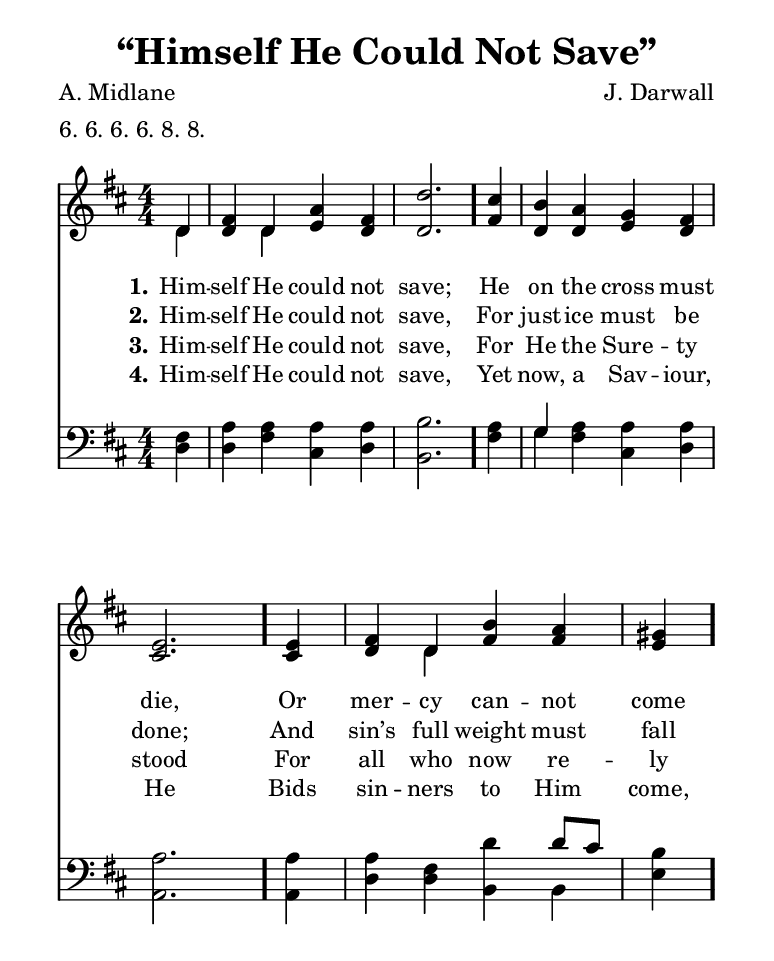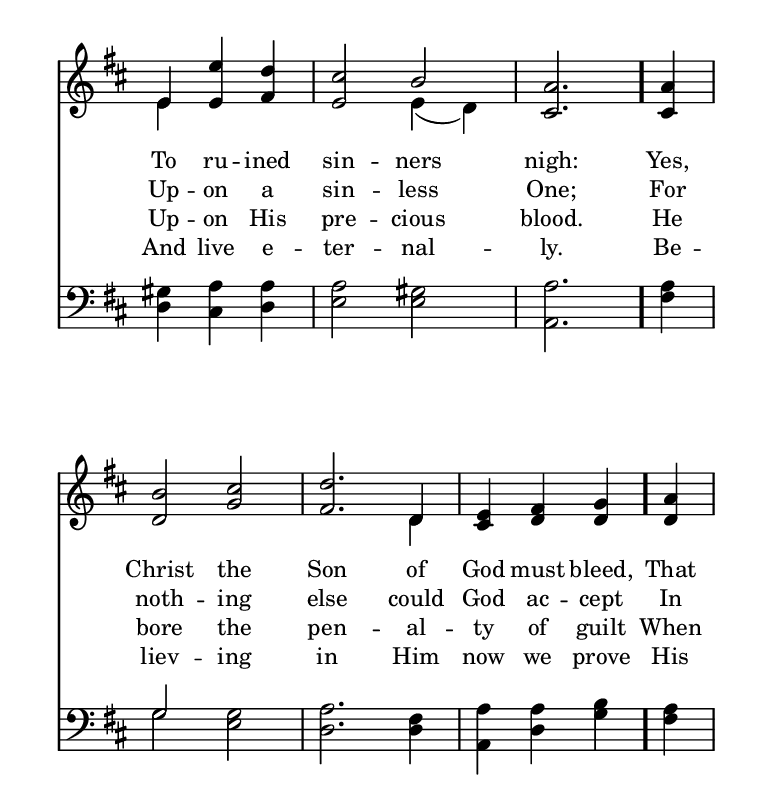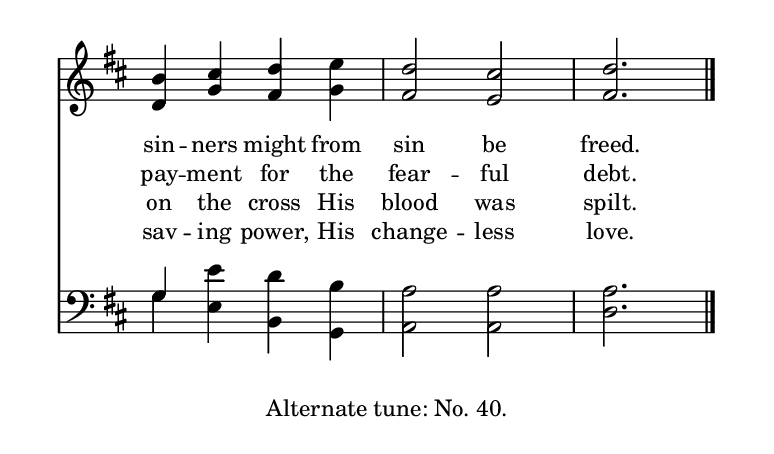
\include "common/global.ily"
\paper {
  \include "common/paper.ily"
  ragged-bottom = ##t
  ragged-last-bottom = ##t
  systems-per-page = #(cond (is-eogsized 3) (#t #f))
  system-system-spacing.padding = 11
}

\header{
  %gospel
  hymnnumber = "115"
  title = "“Himself He Could Not Save”"
  tunename = "Darwall"
  meter = "6. 6. 6. 6. 8. 8."
  poet = "A. Midlane"
  composer = "J. Darwall"
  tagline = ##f
}

% for fermata in MIDI
ta = { \tempo 4=120 }
tb = { \tempo 4=60 }

patternAA = { c4 | c4 c4 c4 c4 | c2. }

patternBA = { c4 | c4 c4 c4 c4      | c4 }
patternBB = { c4 | c4 c4 c4 c8[ c8] | c4 }

patternCA = { c4 c4 c4 | c2 c2      | c2. }
patternCB = { c4 c4 c4 | c2 c4( c4) | c2. }

patternDA = { c4 | c2 c2 | c2. c4 | c4 c4 c4 }

patternEA = { c4 | c4 c4 c4 c4 | c2 c2 | c2. }

global = {
  \include "common/overrides.ily"
  \override Staff.TimeSignature.style = #'numbered
  \time 4/4
  \override Score.MetronomeMark.transparent = ##t % hide all fermata changes too
  \ta
  \key d \major
  \partial 4
  \autoBeamOff
}

notesSoprano = {
\global
\relative c' {

  \changePitch \patternAA { d | fis d a' fis | d' }
  \changePitch \patternAA { cis | b a g fis | e }
  \changePitch \patternBA { e | fis d b' a | gis }
  \changePitch \patternCA { e e' d | cis b | a }

  \changePitch \patternDA { a | b cis | d d, | e fis g }
  \changePitch \patternEA { a | b cis d e | d cis | d }

  \bar "|."

}
}

notesAlto = {
\global
\relative e' {

  \changePitch \patternAA { d | d d e d | d }
  \changePitch \patternAA { fis | d d e d | cis }
  \changePitch \patternBA { cis | d d fis fis | e }
  \changePitch \patternCB { e e fis | e e( d) | cis }

  \changePitch \patternDA { cis | d g | fis d | cis d d }
  \changePitch \patternEA { d | d g fis g | fis e | fis }

}
}

notesTenor = {
\global
\relative a {

  \changePitch \patternAA { fis | a a a a | b }
  \changePitch \patternAA { a | g a a a | a }
  \changePitch \patternBB { a | a fis d' d[ cis] | b }
  \changePitch \patternCA { gis a a | a gis | a } % original has g's here, not gis's

  \changePitch \patternDA { a | g g | a fis | a a b }
  \changePitch \patternEA { a | g e' d b | a a | a }

}
}

notesBass = {
\global
\relative f {

  \changePitch \patternAA { d | d fis cis d | b }
  \changePitch \patternAA { fis' | g fis cis d | a }
  \changePitch \patternBA { a | d d b b | e }
  \changePitch \patternCA { d cis d | e e | a, }

  \changePitch \patternDA { fis' | g e | d d | a d g }
  \changePitch \patternEA { fis | g e b g | a a | d }

}
}

wordsA = \lyricmode {
\set stanza = "1."

Him -- self He could not save; \bar "."
He on the cross must die, \bar "."
Or mer -- cy can -- not come \bar "."
To ru -- ined sin -- ners nigh: \bar "."
Yes, Christ the Son of God must bleed, \bar "."
That sin -- ners might from sin be freed. \bar "."

}

wordsB = \lyricmode {
\set stanza = "2."

Him -- self He could not save,
For just -- ice must be done;
And sin’s full weight must fall
Up -- on a sin -- less One;
For noth -- ing else could God ac -- cept
In pay -- ment for the fear -- ful debt.

}

wordsC = \lyricmode {
\set stanza = "3."

Him -- self He could not save,
For He the Sure -- ty stood
For all who now re -- ly Up -- on His pre -- cious blood.
He bore the pen -- al -- ty of guilt
When on the cross His blood was spilt.

}

wordsD = \lyricmode {
\set stanza = "4."

Him -- self He could not save,
Yet now, a Sav -- iour, He
Bids sin -- ners to Him come,
And live e -- ter -- nal -- ly.
Be -- liev -- ing in Him now we prove
His sav -- ing power, His change -- less love.

}

\score {
  \context ChoirStaff <<
    \context Staff = upper <<
      \set Staff.autoBeaming = ##f
      \set ChoirStaff.systemStartDelimiter = #'SystemStartBar
      \set ChoirStaff.printPartCombineTexts = ##f
      \partcombine #'(2 . 9) \notesSoprano \notesAlto
      \context NullVoice = sopranos { \voiceOne << \notesSoprano >> }
      \context NullVoice = altos { \voiceTwo << \notesAlto >> }
      \context Lyrics = one   \lyricsto sopranos \wordsA
      \context Lyrics = two   \lyricsto sopranos \wordsB
      \context Lyrics = three \lyricsto sopranos \wordsC
      \context Lyrics = four  \lyricsto sopranos \wordsD
    >>
    \context Staff = men <<
      \set Staff.autoBeaming = ##f
      \clef bass
      \set ChoirStaff.printPartCombineTexts = ##f
      \partcombine #'(2 . 9) \notesTenor \notesBass
      \context NullVoice = tenors { \voiceOne << \notesTenor >> }
      \context NullVoice = basses { \voiceTwo << \notesBass >> }
    >>
  >>
  \layout {
    \include "common/layout.ily"
  }
  \midi{
    \include "common/midi.ily"
  }
}

\noPageBreak \markup { \vspace #2 \fill-line { \raise #2 \line { Alternate tune: No. 40. } } }

\version "2.19.49"  % necessary for upgrading to future LilyPond versions.

% vi:set et ts=2 sw=2 ai nocindent syntax=lilypond:
